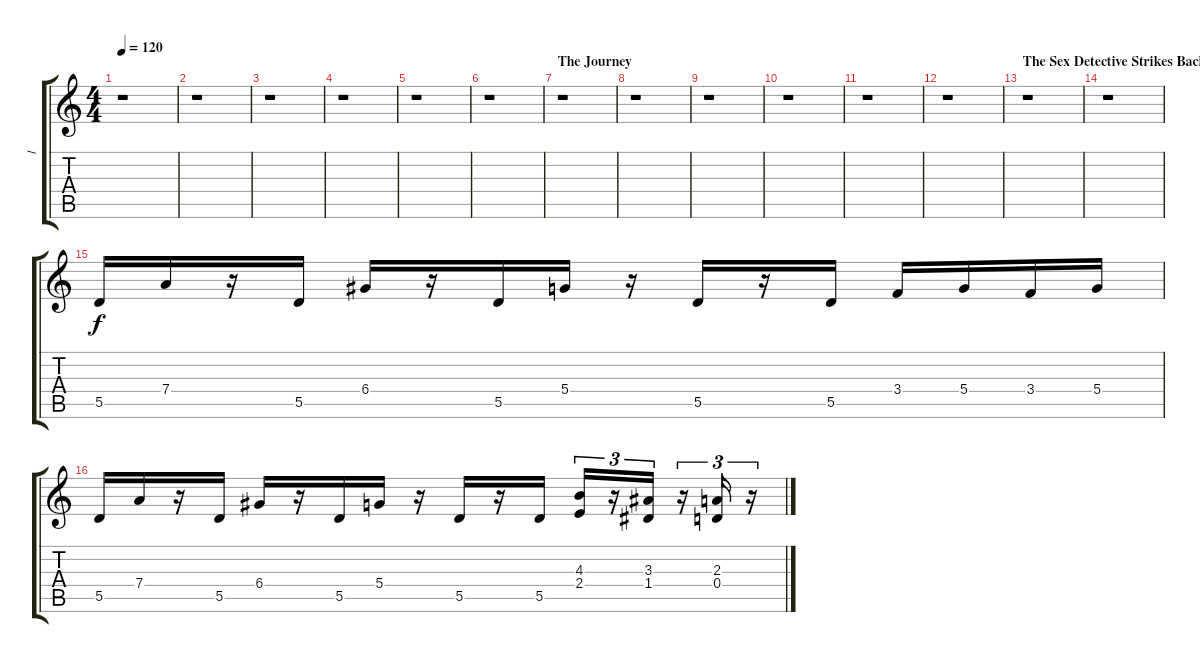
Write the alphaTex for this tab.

\track ("I" "I") {instrument distortionguitar}
\staff {score tabs}
\tuning (E4 B3 G3 D3 A2 E2) {hide}
\ts (4 4)
\tempo 120
\clef g2
\ks c
r.1{dy f} |
r.1 |
r.1 |
r.1 |
r.1 |
r.1 |
\section ("" "The Journey")
r.1 |
r.1 |
r.1 |
r.1 |
r.1 |
r.1 |
\section ("" "The Sex Detective Strikes Back!")
r.1 |
r.1 |
5.5.16 7.4.16 r.16 5.5.16 6.4.16 r.16 5.5.16 5.4.16 r.16 5.5.16 r.16 5.5.16 3.4.16 5.4.16 3.4.16 5.4.16 |
5.5.16 7.4.16 r.16 5.5.16 6.4.16 r.16 5.5.16 5.4.16 r.16 5.5.16 r.16 5.5.16 (4.3 2.4).16{tu (3 2)} r.16{tu (3 2)} (3.3 1.4).16{tu (3 2)} r.16{tu (3 2)} (2.3 0.4).16{tu (3 2)} r.16{tu (3 2)}
